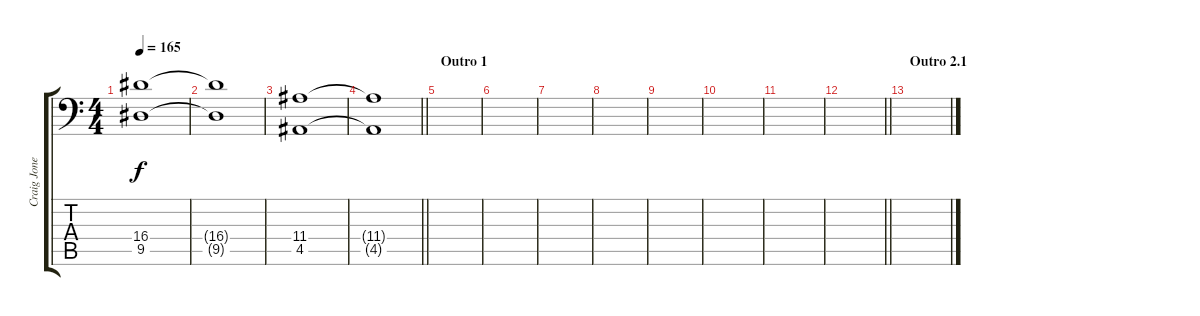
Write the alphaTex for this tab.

\track ("Craig Jones" "Craig Jone") {instrument lead2sawtooth}
\staff {score tabs}
\tuning (Db6 Ab3 E3 B2 Gb2 B0) {hide}
\ts (4 4)
\tempo 165
\clef f4
\ks c
(16.4 9.5).1{dy f} |
(16.4{t} 9.5{t}).1 |
(11.4 4.5).1 |
\barLineRight lightlight
(11.4{t} 4.5{t}).1 |
\section ("" "Outro 1")
|
|
|
|
|
|
|
\barLineRight lightlight
|
\section ("" "Outro 2.1")
